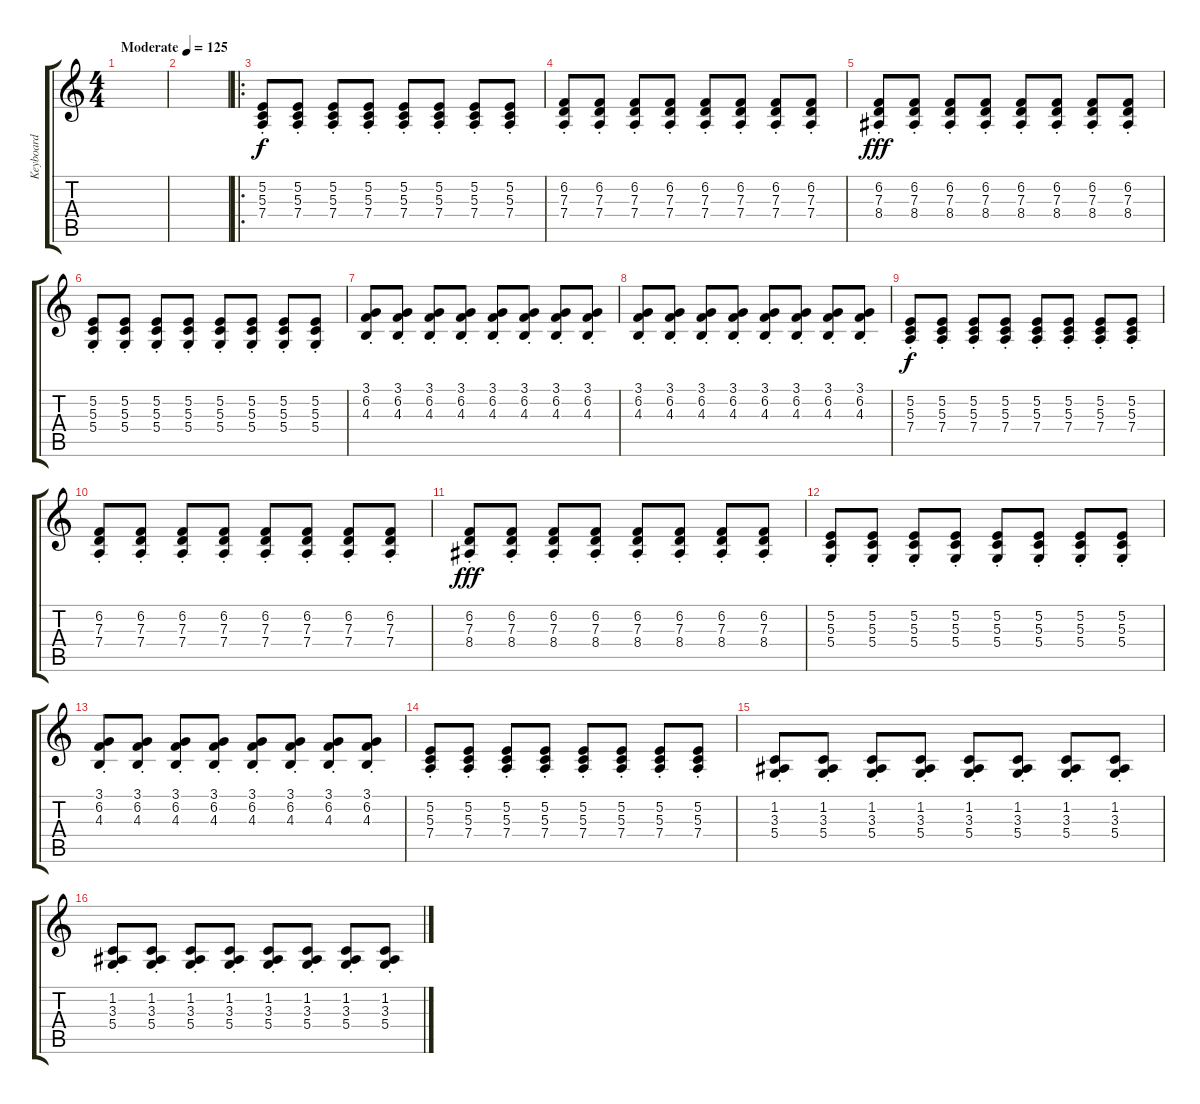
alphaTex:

\track ("Keyboard" "Keyboard") {instrument electricgrandpiano}
\staff {score tabs}
\tuning (E4 B3 G3 D3 A2 E2) {hide}
\ts (4 4)
\tempo (125 "Moderate")
\clef g2
\ks c
|
|
\ro
(5.2{st} 5.3{st} 7.4{st}).8 (5.2{st} 5.3{st} 7.4{st}).8 (5.2{st} 5.3{st} 7.4{st}).8 (5.2{st} 5.3{st} 7.4{st}).8 (5.2{st} 5.3{st} 7.4{st}).8 (5.2{st} 5.3{st} 7.4{st}).8 (5.2{st} 5.3{st} 7.4{st}).8 (5.2{st} 5.3{st} 7.4{st}).8 |
(6.2{st} 7.3{st} 7.4{st}).8 (6.2{st} 7.3{st} 7.4{st}).8 (6.2{st} 7.3{st} 7.4{st}).8 (6.2{st} 7.3{st} 7.4{st}).8 (6.2{st} 7.3{st} 7.4{st}).8 (6.2{st} 7.3{st} 7.4{st}).8 (6.2{st} 7.3{st} 7.4{st}).8 (6.2{st} 7.3{st} 7.4{st}).8 |
(6.2{st} 7.3{st} 8.4{st}).8{dy fff} (6.2{st} 7.3{st} 8.4{st}).8 (6.2{st} 7.3{st} 8.4{st}).8 (6.2{st} 7.3{st} 8.4{st}).8 (6.2{st} 7.3{st} 8.4{st}).8 (6.2{st} 7.3{st} 8.4{st}).8 (6.2{st} 7.3{st} 8.4{st}).8 (6.2{st} 7.3{st} 8.4{st}).8 |
(5.2{st} 5.3{st} 5.4{st}).8 (5.2{st} 5.3{st} 5.4{st}).8 (5.2{st} 5.3{st} 5.4{st}).8 (5.2{st} 5.3{st} 5.4{st}).8 (5.2{st} 5.3{st} 5.4{st}).8 (5.2{st} 5.3{st} 5.4{st}).8 (5.2{st} 5.3{st} 5.4{st}).8 (5.2{st} 5.3{st} 5.4{st}).8 |
(3.1{st} 6.2{st} 4.3{st}).8 (3.1{st} 6.2{st} 4.3{st}).8 (3.1{st} 6.2{st} 4.3{st}).8 (3.1{st} 6.2{st} 4.3{st}).8 (3.1{st} 6.2{st} 4.3{st}).8 (3.1{st} 6.2{st} 4.3{st}).8 (3.1{st} 6.2{st} 4.3{st}).8 (3.1{st} 6.2{st} 4.3{st}).8 |
(3.1{st} 6.2{st} 4.3{st}).8 (3.1{st} 6.2{st} 4.3{st}).8 (3.1{st} 6.2{st} 4.3{st}).8 (3.1{st} 6.2{st} 4.3{st}).8 (3.1{st} 6.2{st} 4.3{st}).8 (3.1{st} 6.2{st} 4.3{st}).8 (3.1{st} 6.2{st} 4.3{st}).8 (3.1{st} 6.2{st} 4.3{st}).8 |
(5.2{st} 5.3{st} 7.4{st}).8{dy f} (5.2{st} 5.3{st} 7.4{st}).8 (5.2{st} 5.3{st} 7.4{st}).8 (5.2{st} 5.3{st} 7.4{st}).8 (5.2{st} 5.3{st} 7.4{st}).8 (5.2{st} 5.3{st} 7.4{st}).8 (5.2{st} 5.3{st} 7.4{st}).8 (5.2{st} 5.3{st} 7.4{st}).8 |
(6.2{st} 7.3{st} 7.4{st}).8 (6.2{st} 7.3{st} 7.4{st}).8 (6.2{st} 7.3{st} 7.4{st}).8 (6.2{st} 7.3{st} 7.4{st}).8 (6.2{st} 7.3{st} 7.4{st}).8 (6.2{st} 7.3{st} 7.4{st}).8 (6.2{st} 7.3{st} 7.4{st}).8 (6.2{st} 7.3{st} 7.4{st}).8 |
(6.2{st} 7.3{st} 8.4{st}).8{dy fff} (6.2{st} 7.3{st} 8.4{st}).8 (6.2{st} 7.3{st} 8.4{st}).8 (6.2{st} 7.3{st} 8.4{st}).8 (6.2{st} 7.3{st} 8.4{st}).8 (6.2{st} 7.3{st} 8.4{st}).8 (6.2{st} 7.3{st} 8.4{st}).8 (6.2{st} 7.3{st} 8.4{st}).8 |
(5.2{st} 5.3{st} 5.4{st}).8 (5.2{st} 5.3{st} 5.4{st}).8 (5.2{st} 5.3{st} 5.4{st}).8 (5.2{st} 5.3{st} 5.4{st}).8 (5.2{st} 5.3{st} 5.4{st}).8 (5.2{st} 5.3{st} 5.4{st}).8 (5.2{st} 5.3{st} 5.4{st}).8 (5.2{st} 5.3{st} 5.4{st}).8 |
(3.1{st} 6.2{st} 4.3{st}).8 (3.1{st} 6.2{st} 4.3{st}).8 (3.1{st} 6.2{st} 4.3{st}).8 (3.1{st} 6.2{st} 4.3{st}).8 (3.1{st} 6.2{st} 4.3{st}).8 (3.1{st} 6.2{st} 4.3{st}).8 (3.1{st} 6.2{st} 4.3{st}).8 (3.1{st} 6.2{st} 4.3{st}).8 |
(5.2{st} 5.3{st} 7.4{st}).8 (5.2{st} 5.3{st} 7.4{st}).8 (5.2{st} 5.3{st} 7.4{st}).8 (5.2{st} 5.3{st} 7.4{st}).8 (5.2{st} 5.3{st} 7.4{st}).8 (5.2{st} 5.3{st} 7.4{st}).8 (5.2{st} 5.3{st} 7.4{st}).8 (5.2{st} 5.3{st} 7.4{st}).8 |
(1.2{st} 3.3{st} 5.4{st}).8 (1.2{st} 3.3{st} 5.4{st}).8 (1.2{st} 3.3{st} 5.4{st}).8 (1.2{st} 3.3{st} 5.4{st}).8 (1.2{st} 3.3{st} 5.4{st}).8 (1.2{st} 3.3{st} 5.4{st}).8 (1.2{st} 3.3{st} 5.4{st}).8 (1.2{st} 3.3{st} 5.4{st}).8 |
(1.2{st} 3.3{st} 5.4{st}).8 (1.2{st} 3.3{st} 5.4{st}).8 (1.2{st} 3.3{st} 5.4{st}).8 (1.2{st} 3.3{st} 5.4{st}).8 (1.2{st} 3.3{st} 5.4{st}).8 (1.2{st} 3.3{st} 5.4{st}).8 (1.2{st} 3.3{st} 5.4{st}).8 (1.2{st} 3.3{st} 5.4{st}).8
